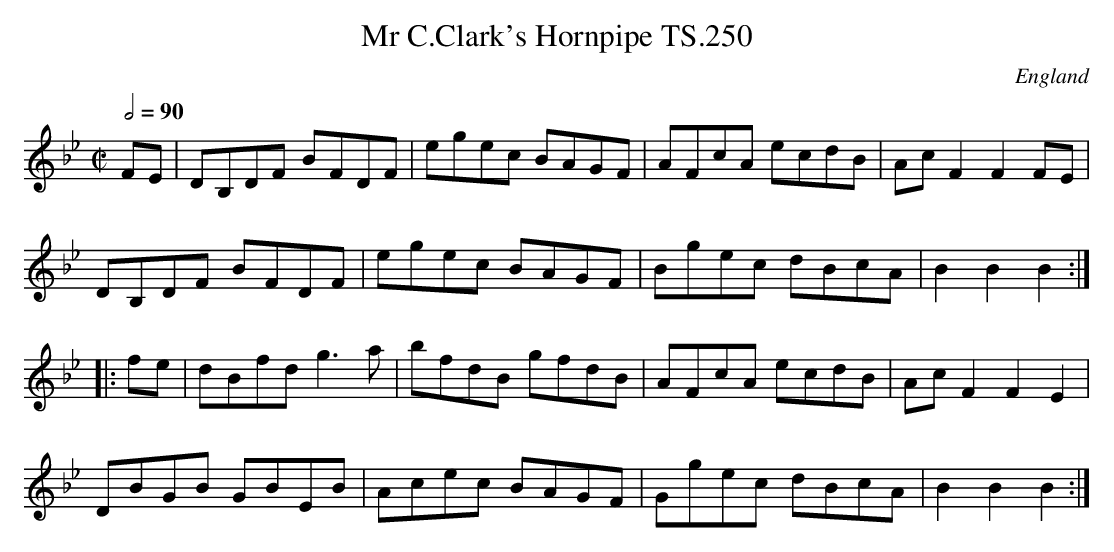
X:1
T:Mr C.Clark's Hornpipe TS.250
M:C|
L:1/8
Q:1/2=90
O:England
notC:"1812" in brackets follows title in MS
K:Bb major
FE|DB,DF BFDF|egec BAGF|AFcA ecdB|Ac F2F2FE|!
DB,DF BFDF|egec BAGF|Bgec dBcA|B2B2B2:|!
|:fe|dBfd g2>a2|bfdB gfdB|AFcA ecdB|AcF2F2E2|!
DBGB GBEB|Acec BAGF|Ggec dBcA|B2B2B2:|]
